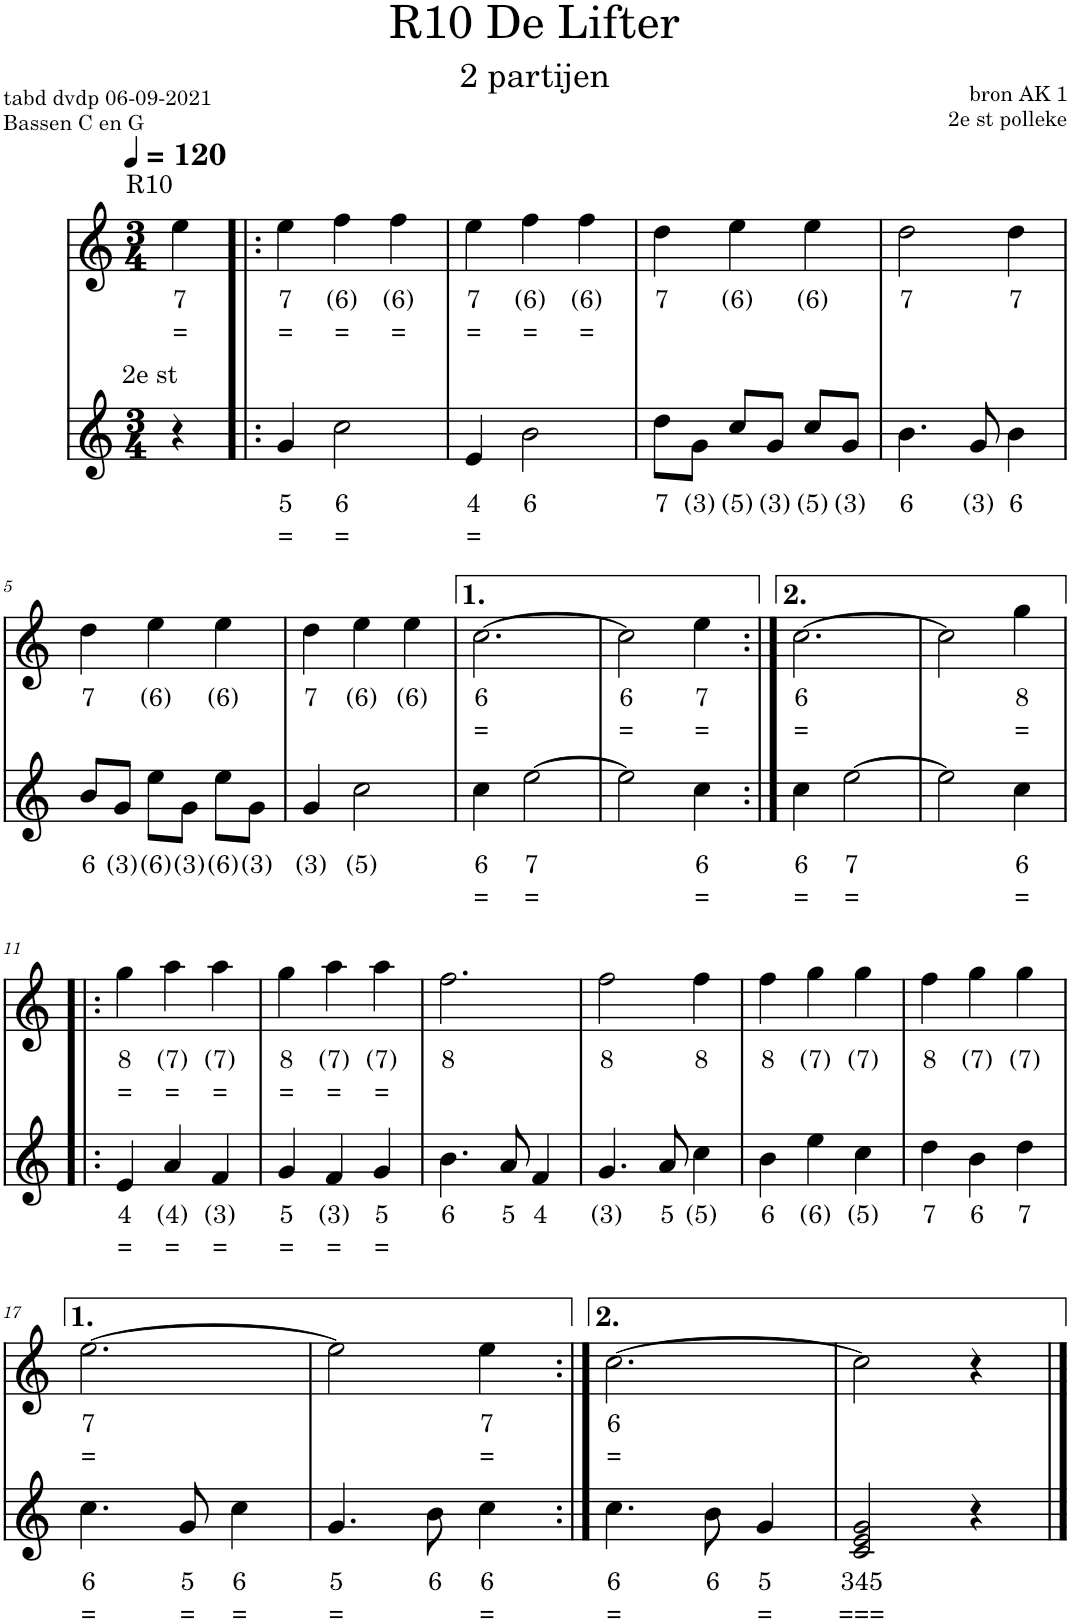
**kern	**text	**text	**kern	**text	**text
*part2	*part2	*part2	*part1	*part1	*part1
*staff2	*staff2	*staff2	*staff1	*staff1	*staff1
*I"Viool	*	*	*I"Piano	*	*
*clefG2	*	*	*clefG2	*	*
*k[]	*	*	*k[]	*	*
*M3/4	*	*	*M3/4	*	*
*MM120	*	*	*MM120	*	*
=	=	=	=	=	=
!	!	!	!	!LO:LY:b	!LO:LY:b
4r	.	.	4ee\	7	=
=1!|:	=1!|:	=1!|:	=1!|:	=1!|:	=1!|:
!	!	!	!LO:TX:a:t=R10	!	!
!LO:TX:a:t=2e st	!	!	!	!	!
!	!LO:LY:b	!LO:LY:b	!	!LO:LY:b	!LO:LY:b
4g/	5	=	4ee\	7	=
!	!LO:LY:b	!LO:LY:b	!	!LO:LY:b	!LO:LY:b
2cc\	6	=	4ff\	(6)	=
!	!	!	!	!LO:LY:b	!LO:LY:b
.	.	.	4ff\	(6)	=
=2	=2	=2	=2	=2	=2
!	!LO:LY:b	!LO:LY:b	!	!LO:LY:b	!LO:LY:b
4e/	4	=	4ee\	7	=
!	!LO:LY:b	!	!	!LO:LY:b	!LO:LY:b
2b\	6	.	4ff\	(6)	=
!	!	!	!	!LO:LY:b	!LO:LY:b
.	.	.	4ff\	(6)	=
=3	=3	=3	=3	=3	=3
!	!LO:LY:b	!	!	!LO:LY:b	!
8dd\L	7	.	4dd\	7	.
!	!LO:LY:b	!	!	!	!
8g\J	(3)	.	.	.	.
!	!LO:LY:b	!	!	!LO:LY:b	!
8cc/L	(5)	.	4ee\	(6)	.
!	!LO:LY:b	!	!	!	!
8g/J	(3)	.	.	.	.
!	!LO:LY:b	!	!	!LO:LY:b	!
8cc/L	(5)	.	4ee\	(6)	.
!	!LO:LY:b	!	!	!	!
8g/J	(3)	.	.	.	.
=4	=4	=4	=4	=4	=4
!	!LO:LY:b	!	!	!LO:LY:b	!
4.b\	6	.	2dd\	7	.
!	!LO:LY:b	!	!	!	!
8g/	(3)	.	.	.	.
!	!LO:LY:b	!	!	!LO:LY:b	!
4b\	6	.	4dd\	7	.
!!LO:LB:g=z
=5	=5	=5	=5	=5	=5
!	!LO:LY:b	!	!	!LO:LY:b	!
8b/L	6	.	4dd\	7	.
!	!LO:LY:b	!	!	!	!
8g/J	(3)	.	.	.	.
!	!LO:LY:b	!	!	!LO:LY:b	!
8ee\L	(6)	.	4ee\	(6)	.
!	!LO:LY:b	!	!	!	!
8g\J	(3)	.	.	.	.
!	!LO:LY:b	!	!	!LO:LY:b	!
8ee\L	(6)	.	4ee\	(6)	.
!	!LO:LY:b	!	!	!	!
8g\J	(3)	.	.	.	.
=6	=6	=6	=6	=6	=6
!	!LO:LY:b	!	!	!LO:LY:b	!
4g/	(3)	.	4dd\	7	.
!	!LO:LY:b	!	!	!LO:LY:b	!
2cc\	(5)	.	4ee\	(6)	.
!	!	!	!	!LO:LY:b	!
.	.	.	4ee\	(6)	.
=7	=7	=7	=7	=7	=7
!	!LO:LY:b	!LO:LY:b	!	!LO:LY:b	!LO:LY:b
4cc\	6	=	[2.cc\	6	=
!	!LO:LY:b	!LO:LY:b	!	!	!
[2ee\	7	=	.	.	.
=8	=8	=8	=8	=8	=8
!	!	!	!	!LO:LY:b	!LO:LY:b
2ee\]	.	.	2cc\]	6	=
!	!LO:LY:b	!LO:LY:b	!	!LO:LY:b	!LO:LY:b
4cc\	6	=	4ee\	7	=
=9:|!	=9:|!	=9:|!	=9:|!	=9:|!	=9:|!
!	!LO:LY:b	!LO:LY:b	!	!LO:LY:b	!LO:LY:b
4cc\	6	=	[2.cc\	6	=
!	!LO:LY:b	!LO:LY:b	!	!	!
[2ee\	7	=	.	.	.
=10	=10	=10	=10	=10	=10
2ee\]	.	.	2cc\]	.	.
!	!LO:LY:b	!LO:LY:b	!	!LO:LY:b	!LO:LY:b
4cc\	6	=	4gg\	8	=
!!LO:LB:g=z
=11!|:	=11!|:	=11!|:	=11!|:	=11!|:	=11!|:
!	!LO:LY:b	!LO:LY:b	!	!LO:LY:b	!LO:LY:b
4e/	4	=	4gg\	8	=
!	!LO:LY:b	!LO:LY:b	!	!LO:LY:b	!LO:LY:b
4a/	(4)	=	4aa\	(7)	=
!	!LO:LY:b	!LO:LY:b	!	!LO:LY:b	!LO:LY:b
4f/	(3)	=	4aa\	(7)	=
=12	=12	=12	=12	=12	=12
!	!LO:LY:b	!LO:LY:b	!	!LO:LY:b	!LO:LY:b
4g/	5	=	4gg\	8	=
!	!LO:LY:b	!LO:LY:b	!	!LO:LY:b	!LO:LY:b
4f/	(3)	=	4aa\	(7)	=
!	!LO:LY:b	!LO:LY:b	!	!LO:LY:b	!LO:LY:b
4g/	5	=	4aa\	(7)	=
=13	=13	=13	=13	=13	=13
!	!LO:LY:b	!	!	!LO:LY:b	!
4.b\	6	.	2.ff\	8	.
!	!LO:LY:b	!	!	!	!
8a/	5	.	.	.	.
!	!LO:LY:b	!	!	!	!
4f/	4	.	.	.	.
=14	=14	=14	=14	=14	=14
!	!LO:LY:b	!	!	!LO:LY:b	!
4.g/	(3)	.	2ff\	8	.
!	!LO:LY:b	!	!	!	!
8a/	5	.	.	.	.
!	!LO:LY:b	!	!	!LO:LY:b	!
4cc\	(5)	.	4ff\	8	.
=15	=15	=15	=15	=15	=15
!	!LO:LY:b	!	!	!LO:LY:b	!
4b\	6	.	4ff\	8	.
!	!LO:LY:b	!	!	!LO:LY:b	!
4ee\	(6)	.	4gg\	(7)	.
!	!LO:LY:b	!	!	!LO:LY:b	!
4cc\	(5)	.	4gg\	(7)	.
=16	=16	=16	=16	=16	=16
!	!LO:LY:b	!	!	!LO:LY:b	!
4dd\	7	.	4ff\	8	.
!	!LO:LY:b	!	!	!LO:LY:b	!
4b\	6	.	4gg\	(7)	.
!	!LO:LY:b	!	!	!LO:LY:b	!
4dd\	7	.	4gg\	(7)	.
!!LO:LB:g=z
=17	=17	=17	=17	=17	=17
!	!LO:LY:b	!LO:LY:b	!	!LO:LY:b	!LO:LY:b
4.cc\	6	=	[2.ee\	7	=
!	!LO:LY:b	!LO:LY:b	!	!	!
8g/	5	=	.	.	.
!	!LO:LY:b	!LO:LY:b	!	!	!
4cc\	6	=	.	.	.
=18	=18	=18	=18	=18	=18
!	!LO:LY:b	!LO:LY:b	!	!	!
4.g/	5	=	2ee\]	.	.
!	!LO:LY:b	!	!	!	!
8b\	6	.	.	.	.
!	!LO:LY:b	!LO:LY:b	!	!LO:LY:b	!LO:LY:b
4cc\	6	=	4ee\	7	=
=19:|!	=19:|!	=19:|!	=19:|!	=19:|!	=19:|!
!	!LO:LY:b	!LO:LY:b	!	!LO:LY:b	!LO:LY:b
4.cc\	6	=	[2.cc\	6	=
!	!LO:LY:b	!	!	!	!
8b\	6	.	.	.	.
!	!LO:LY:b	!LO:LY:b	!	!	!
4g/	5	=	.	.	.
=20	=20	=20	=20	=20	=20
!	!LO:LY:b	!LO:LY:b	!	!	!
2c/ 2e/ 2g/	345	===	2cc\]	.	.
4r	.	.	4r	.	.
==	==	==	==	==	==
*-	*-	*-	*-	*-	*-
